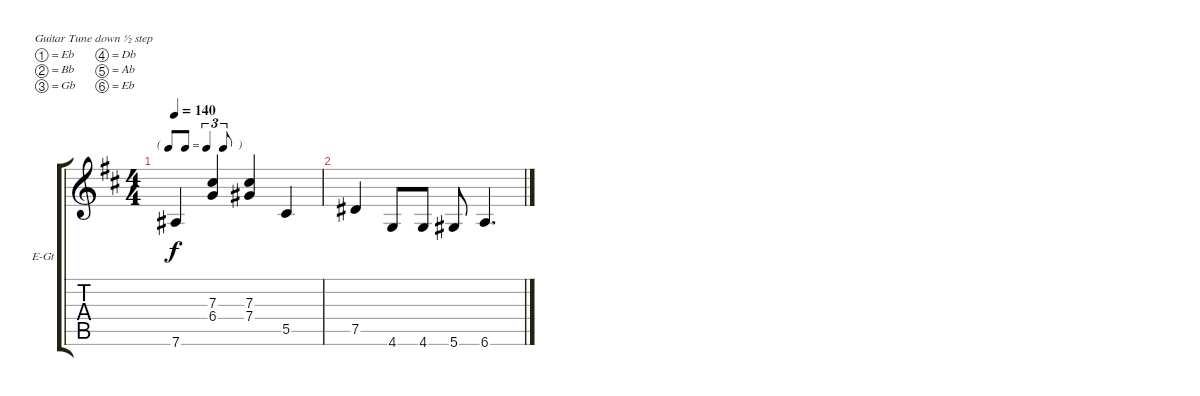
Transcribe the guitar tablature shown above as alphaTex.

\bracketExtendMode groupsimilarinstruments
\firstSystemTrackNameOrientation horizontal
\otherSystemsTrackNameOrientation horizontal
\track ("Electric Clean" "E-Gt") {instrument electricguitarclean}
\staff {score tabs}
\tuning (Eb4 Bb3 Gb3 Db3 Ab2 Eb2)
\ts (4 4)
\tf triplet8th
\tempo 140
\clef g2
\ks d
7.6.4{dy f} (7.3 6.4).4 (7.3 7.4).4 5.5.4 |
7.5.4 4.6.8 4.6.8 5.6.8 6.6.4{d}
